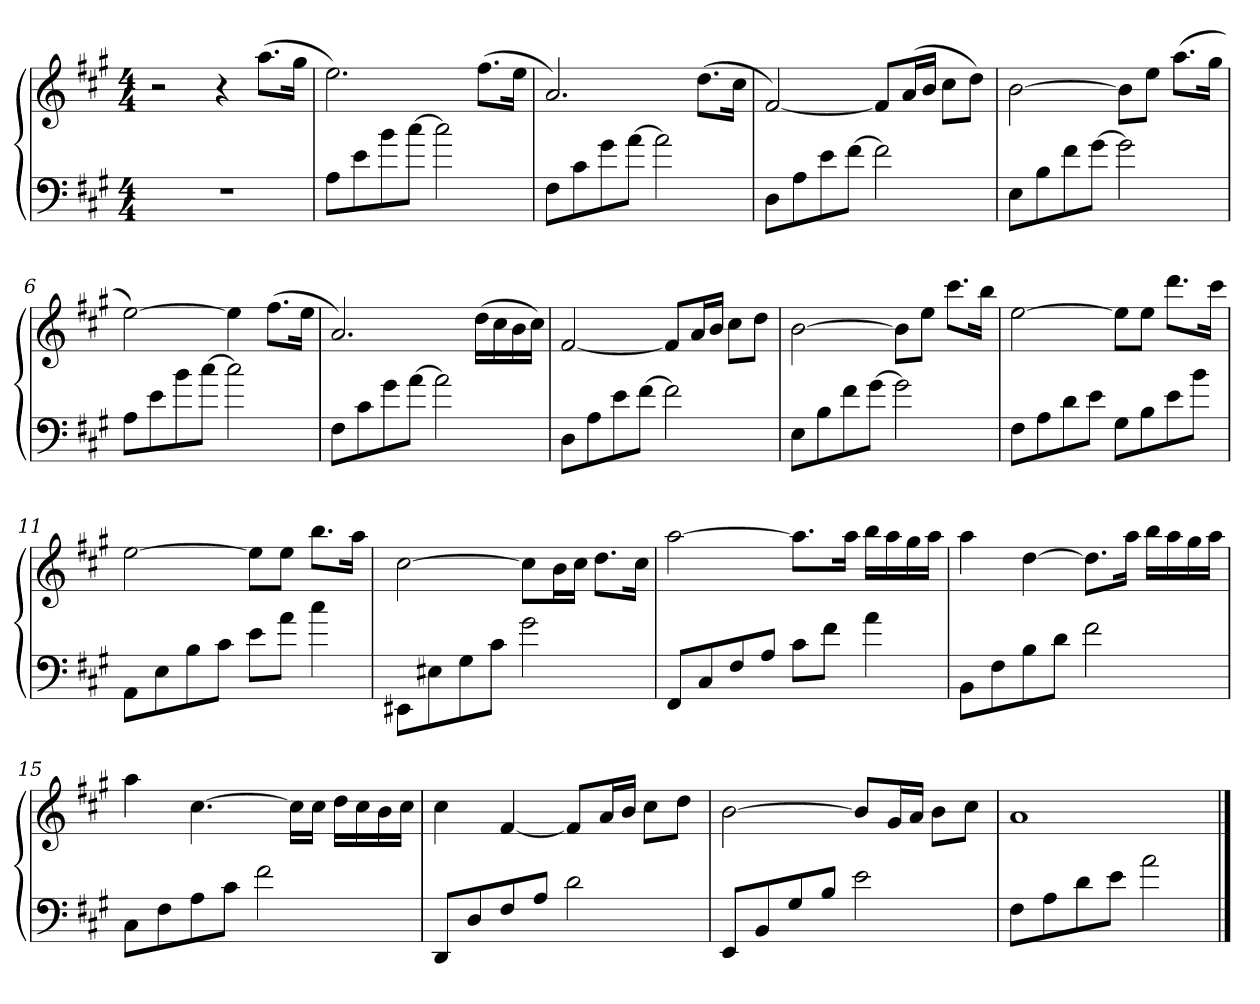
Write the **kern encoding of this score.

**kern	**kern
*part1	*part1
*staff2	*staff1
*clefF4	*clefG2
*k[f#c#g#]	*k[f#c#g#]
*A:	*A:
*M4/4	*M4/4
=1	=1
1r	2r
.	4r
.	(>8.aa\L
.	16gg#\Jk
=2	=2
8A\L	2.ee\)
8e\	.
8b\	.
[8cc#\J	.
2cc#\]	.
.	(>8.ff#\L
.	16ee\Jk
=3	=3
8F#\L	2.a/)
8c#\	.
8g#\	.
[8a\J	.
2a\]	.
.	(>8.dd\L
.	16cc#\Jk
=4	=4
8D\L	[2f#/)
8A\	.
8e\	.
[8f#\J	.
2f#\]	8f#/L]
.	(>16a/L
.	16b/JJ
.	8cc#\L
.	8dd\J)
!!LO:LB:g=z
=5	=5
8E\L	[2b\
8B\	.
8f#\	.
[8g#\J	.
2g#\]	8b\L]
.	8ee\J
.	(>8.aa\L
.	16gg#\Jk
=6	=6
8A\L	[2ee\)
8e\	.
8b\	.
[8cc#\J	.
2cc#\]	4ee\]
.	(>8.ff#\L
.	16ee\Jk
=7	=7
8F#\L	2.a/)
8c#\	.
8g#\	.
[8a\J	.
2a\]	.
.	(>16dd\LL
.	16cc#\
.	16b\
.	16cc#\JJ)
=8	=8
8D\L	[2f#/
8A\	.
8e\	.
[8f#\J	.
2f#\]	8f#/L]
.	16a/L
.	16b/JJ
.	8cc#\L
.	8dd\J
!!LO:LB:g=z
=9	=9
8E\L	[2b\
8B\	.
8f#\	.
[8g#\J	.
2g#\]	8b\L]
.	8ee\J
.	8.ccc#\L
.	16bb\Jk
=10	=10
8F#\L	[2ee\
8A\	.
8d\	.
8e\J	.
8G#\L	8ee\L]
8B\	8ee\J
8e\	8.ddd\L
8b\J	.
.	16ccc#\Jk
=11	=11
8AA\L	[2ee\
8E\	.
8B\	.
8c#\J	.
8e\L	8ee\L]
8a\J	8ee\J
4cc#\	8.bb\L
.	16aa\Jk
=12	=12
8EE#X\L	[2cc#\
8E#X\	.
8G#\	.
8c#\J	.
2g#\	8cc#\L]
.	16b\L
.	16cc#\JJ
.	8.dd\L
.	16cc#\Jk
!!LO:LB:g=z
=13	=13
8FF#/L	[2aa\
8C#/	.
8F#/	.
8A/J	.
8c#\L	8.aa\L]
8f#\J	.
.	16aa\Jk
4a\	16bb\LL
.	16aa\
.	16gg#\
.	16aa\JJ
=14	=14
8BB\L	4aa\
8F#\	.
8B\	[4dd\
8d\J	.
2f#\	8.dd\L]
.	16aa\Jk
.	16bb\LL
.	16aa\
.	16gg#\
.	16aa\JJ
=15	=15
8C#\L	4aa\
8F#\	.
8A\	[4.cc#\
8c#\J	.
2f#\	.
.	16cc#\LL]
.	16cc#\JJ
.	16dd\LL
.	16cc#\
.	16b\
.	16cc#\JJ
!!LO:PB:g=z
=16	=16
8DD/L	4cc#\
8D/	.
8F#/	[4f#/
8A/J	.
2d\	8f#/L]
.	16a/L
.	16b/JJ
.	8cc#\L
.	8dd\J
=17	=17
8EE/L	[2b\
8BB/	.
8G#/	.
8B/J	.
2e\	8b/L]
.	16g#/L
.	16a/JJ
.	8b\L
.	8cc#\J
=18	=18
8F#\L	1a
8A\	.
8d\	.
8e\J	.
2a\	.
==	==
*-	*-
